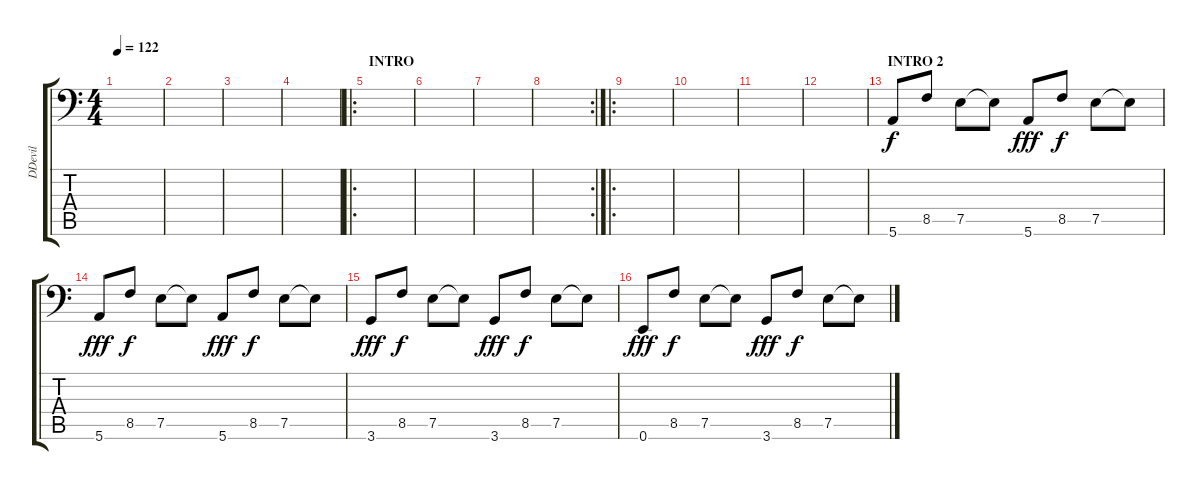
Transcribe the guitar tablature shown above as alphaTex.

\track ("DDevil" "DDevil") {instrument electricbassfinger}
\staff {score tabs}
\tuning (E3 B2 G2 D2 A1 E1) {hide}
\ts (4 4)
\tempo 122
\clef f4
\ks c
|
|
|
|
\ro
\section ("" "INTRO")
|
|
|
\rc 2
|
\ro
|
|
|
|
\section ("" "INTRO 2")
5.6.8 8.5.8{dy f} 7.5.8 7.5{t}.8 5.6.8{dy fff} 8.5.8{dy f} 7.5.8 7.5{t}.8 |
5.6.8{dy fff} 8.5.8{dy f} 7.5.8 7.5{t}.8 5.6.8{dy fff} 8.5.8{dy f} 7.5.8 7.5{t}.8 |
3.6.8{dy fff} 8.5.8{dy f} 7.5.8 7.5{t}.8 3.6.8{dy fff} 8.5.8{dy f} 7.5.8 7.5{t}.8 |
0.6.8{dy fff} 8.5.8{dy f} 7.5.8 7.5{t}.8 3.6.8{dy fff} 8.5.8{dy f} 7.5.8 7.5{t}.8
